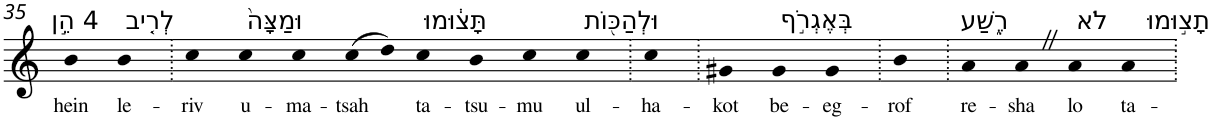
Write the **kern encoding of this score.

**kern	**text
*part1	*part1
*staff1	*staff1
*I"Piano	*
*I'Pno	*
!!LO:PB:g=z
*clefG2	*
*k[]	*
=35	=35
!LO:TX:a:t=4 הֵ֣ן	!
!	!LO:LY:b
4b	hein
!LO:TX:a:t=לְרִ֤יב	!
!	!LO:LY:b
4b	le-
=36.	=36.
!	!LO:LY:b
4cc	-riv
!LO:TX:a:t=וּמַצָּה֙	!
!	!LO:LY:b
4cc	u-
!	!LO:LY:b
4cc	-ma-
!	!LO:LY:b
(8cc	-tsah
8dd)	.
!LO:TX:a:t=תָּצ֔וּמוּ	!
!	!LO:LY:b
4cc	ta-
!	!LO:LY:b
4b	-tsu-
!	!LO:LY:b
4cc	-mu
!LO:TX:a:t=וּלְהַכּ֖וֹת	!
!	!LO:LY:b
4cc	ul-
=37.	=37.
!	!LO:LY:b
4cc	-ha-
=38.	=38.
!	!LO:LY:b
4g#X	-kot
!LO:TX:a:t=בְּאֶגְרֹ֣ף	!
!	!LO:LY:b
4g#	be-
!	!LO:LY:b
4g#	-eg-
=39.	=39.
!	!LO:LY:b
4b	-rof
=40.	=40.
!LO:TX:a:t=רֶ֑שַׁע	!
!	!LO:LY:b
4a	re-
!	!LO:LY:b
4aZ	-sha
!LO:TX:a:t=לֹא	!
!	!LO:LY:b
4a	lo
!LO:TX:a:t=תָצ֣וּמוּ	!
!	!LO:LY:b
4a	ta-
=.	=.
*-	*-
